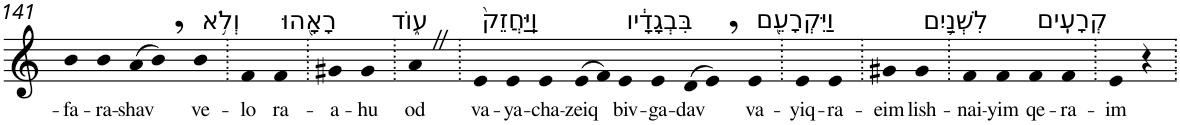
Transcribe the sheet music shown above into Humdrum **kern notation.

**kern	**text
*part1	*part1
*staff1	*staff1
*I"Piano	*
*I'Pno	*
!!LO:PB:g=z
*clefG2	*
*k[]	*
=141	=141
!	!LO:LY:b
4b	-fa-
!	!LO:LY:b
4b	-ra-
!	!LO:LY:b
(>8a	-shav
8b,)	.
!LO:TX:a:t=וְלֹ֥א	!
!	!LO:LY:b
4b	ve-
=142.	=142.
!	!LO:LY:b
4f	-lo
!LO:TX:a:t=רָאָ֖הוּ	!
!	!LO:LY:b
4f	ra-
=143.	=143.
!	!LO:LY:b
4g#X	-a-
!	!LO:LY:b
4g#	-hu
=144.	=144.
!LO:TX:a:t=ע֑וֹד	!
!	!LO:LY:b
4aZ	od
=145.	=145.
!LO:TX:a:t=וַֽיַּחֲזֵק֙	!
!	!LO:LY:b
4e	va-
!	!LO:LY:b
4e	-ya-
!	!LO:LY:b
4e	-cha-
!	!LO:LY:b
(>8e	-zeiq
8f)	.
!LO:TX:a:t=בִּבְגָדָ֔יו	!
!	!LO:LY:b
4e	biv-
!	!LO:LY:b
4e	-ga-
!	!LO:LY:b
(>8d	-dav
8e,)	.
!LO:TX:a:t=וַיִּקְרָעֵ֖ם	!
!	!LO:LY:b
4e	va-
=146.	=146.
!	!LO:LY:b
4e	-yiq-
!	!LO:LY:b
4e	-ra-
=147.	=147.
!	!LO:LY:b
4g#X	-eim
!LO:TX:a:t=לִשְׁנַ֥יִם	!
!	!LO:LY:b
4g#	lish-
=148.	=148.
!	!LO:LY:b
4f	-nai-
!	!LO:LY:b
4f	-yim
!LO:TX:a:t=קְרָעִֽים	!
!	!LO:LY:b
4f	qe-
!	!LO:LY:b
4f	-ra-
=149.	=149.
!	!LO:LY:b
4e	-im
4r	.
=.	=.
*-	*-
